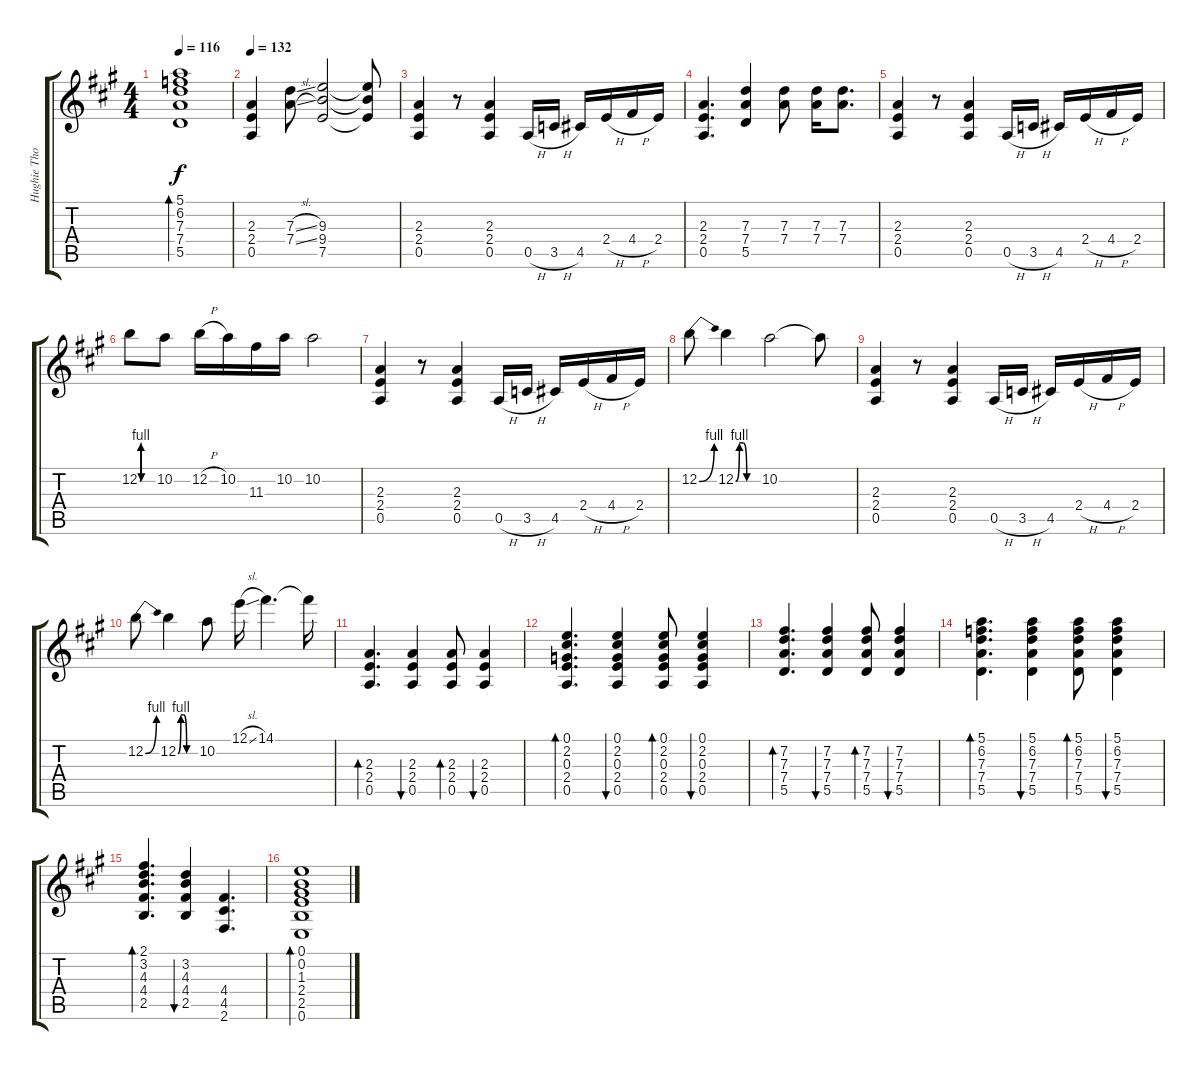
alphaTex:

\track ("Hughie Thomasson Guitar" "Hughie Tho") {instrument overdrivenguitar}
\staff {score tabs}
\tuning (E4 B3 G3 D3 A2 E2) {hide}
\ts (4 4)
\tempo 116
\clef g2
\ks a
(5.1 6.2 7.3 7.4 5.5).1{bd 240 dy f} |
\tempo 132
(2.3 2.4 0.5).4 (7.3{sl} 7.4{sl}).8 (9.3 9.4 7.5).2 (9.3{t} 9.4{t} 7.5{t}).8 |
(2.3 2.4 0.5).4 r.8 (2.3 2.4 0.5).4 0.5{h}.16 3.5{h}.16 4.5.16 2.4{h}.16 4.4{h}.16 2.4.16 |
(2.3 2.4 0.5).4{d} (7.3 7.4 5.5).4 (7.3 7.4).8 (7.3 7.4).16 (7.3 7.4).8{d} |
(2.3 2.4 0.5).4 r.8 (2.3 2.4 0.5).4 0.5{h}.16 3.5{h}.16 4.5.16 2.4{h}.16 4.4{h}.16 2.4.16 |
12.2{be (custom 0 0 5 0 7 4 9 0 15 0 30 0 60 0)}.8{volume 14 balance 8 instrument overdrivenguitar} 10.2.8 12.2{h}.16 10.2.16 11.3.16 10.2.16 10.2.2 |
(2.3 2.4 0.5).4{volume 12 balance 16 instrument electricguitarclean} r.8 (2.3 2.4 0.5).4 0.5{h}.16 3.5{h}.16 4.5.16 2.4{h}.16 4.4{h}.16 2.4.16 |
12.2{be (bend 0 0 60 4)}.8{volume 12 instrument overdrivenguitar} 12.2{be (custom 0 0 10 4 20 4 30 0 60 0)}.4 10.2.2 10.2{t}.8 |
(2.3 2.4 0.5).4{volume 12 balance 16 instrument electricguitarclean} r.8 (2.3 2.4 0.5).4 0.5{h}.16 3.5{h}.16 4.5.16 2.4{h}.16 4.4{h}.16 2.4.16 |
12.2{be (bend 0 0 60 4)}.8{volume 12 balance 16 instrument overdrivenguitar} 12.2{be (custom 0 0 10 4 20 4 30 0 60 0)}.4 10.2.8 12.1{sl}.16 14.1.4{d} 14.1{t}.16 |
(2.3 2.4 0.5).4{d bd 60 instrument electricguitarclean} (2.3 2.4 0.5).4{bu 60} (2.3 2.4 0.5).8{bd 60} (2.3 2.4 0.5).4{bu 60} |
(0.1 2.2 0.3 2.4 0.5).4{d bd 240} (0.1 2.2 0.3 2.4 0.5).4{bu 60} (0.1 2.2 0.3 2.4 0.5).8{bd 60} (0.1 2.2 0.3 2.4 0.5).4{bu 60} |
(7.2 7.3 7.4 5.5).4{d bd 240} (7.2 7.3 7.4 5.5).4{bu 60} (7.2 7.3 7.4 5.5).8{bd 60} (7.2 7.3 7.4 5.5).4{bu 60} |
(5.1 6.2 7.3 7.4 5.5).4{d bd 240} (5.1 6.2 7.3 7.4 5.5).4{bu 60} (5.1 6.2 7.3 7.4 5.5).8{bd 60} (5.1 6.2 7.3 7.4 5.5).4{bu 60} |
(2.1 3.2 4.3 4.4 2.5).4{d bd 240} (3.2 4.3 4.4 2.5).4{bu 60} (4.4 4.5 2.6).4{d} |
(0.1 0.2 1.3 2.4 2.5 0.6).1{bd 240}
